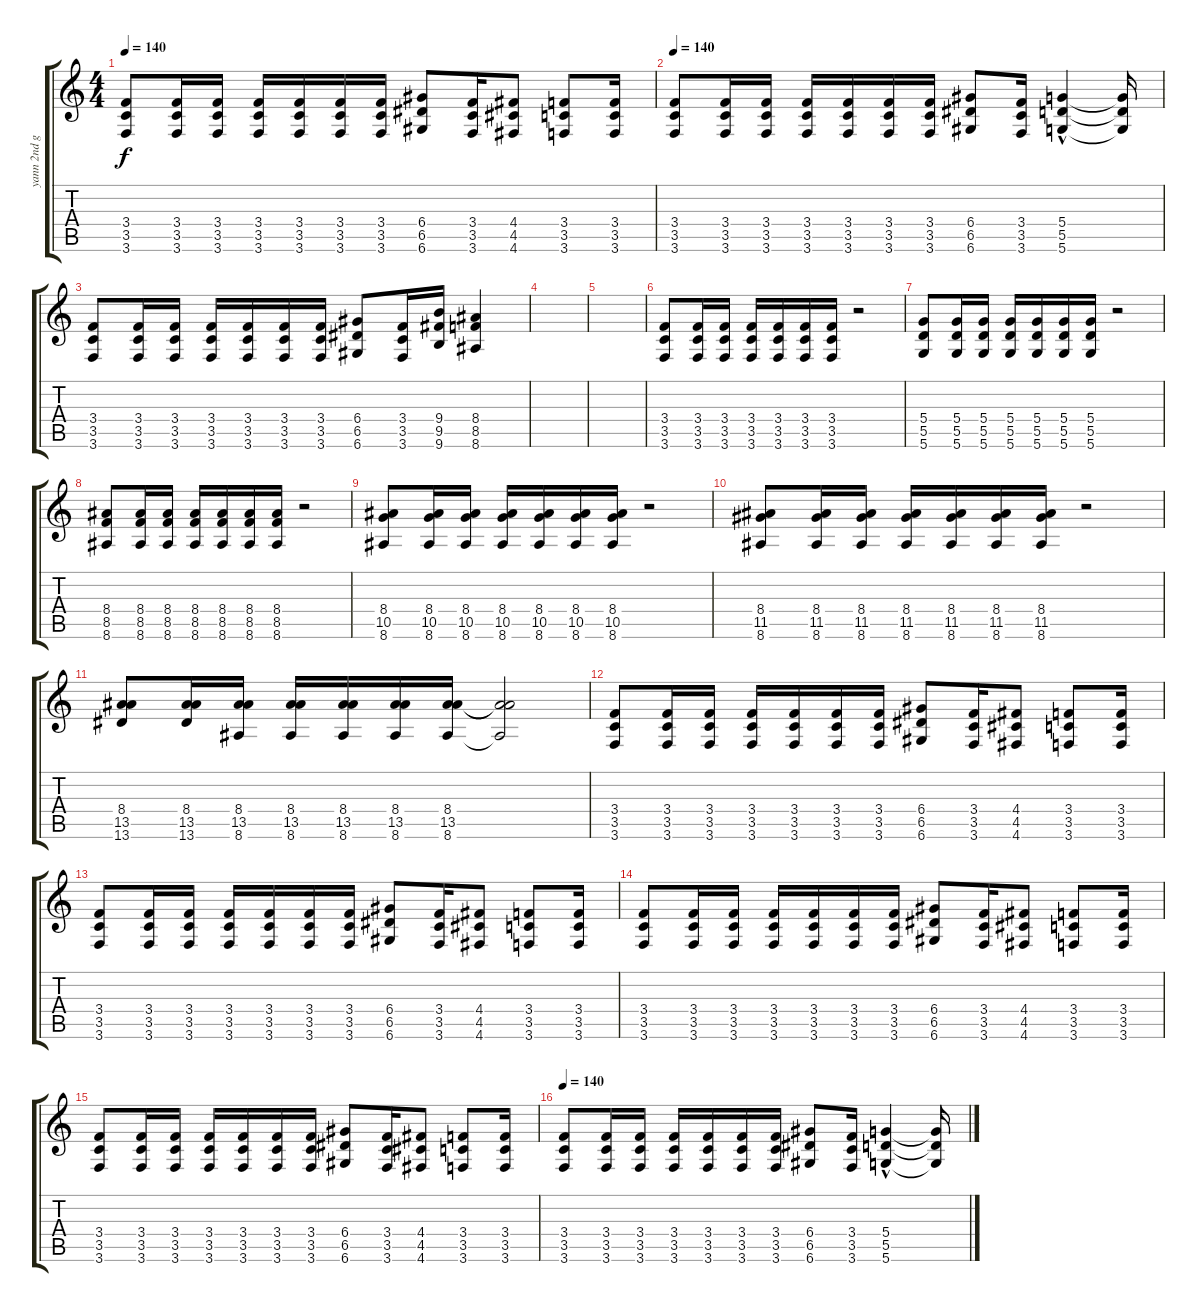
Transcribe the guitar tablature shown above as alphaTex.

\track ("yann 2nd guitar" "yann 2nd g") {instrument distortionguitar}
\staff {score tabs}
\tuning (E4 B3 G3 D3 A2 D2) {hide}
\ts (4 4)
\tempo 140
\clef g2
\ks c
(3.4 3.5 3.6).8{dy f} (3.4 3.5 3.6).16 (3.4 3.5 3.6).16 (3.4 3.5 3.6).16 (3.4 3.5 3.6).16 (3.4 3.5 3.6).16 (3.4 3.5 3.6).16 (6.4 6.5 6.6).8 (3.4 3.5 3.6).16 (4.4 4.5 4.6).8 (3.4 3.5 3.6).8 (3.4 3.5 3.6).16 |
\tempo 140
(3.4 3.5 3.6).8{instrument distortionguitar} (3.4 3.5 3.6).16 (3.4 3.5 3.6).16 (3.4 3.5 3.6).16 (3.4 3.5 3.6).16 (3.4 3.5 3.6).16 (3.4 3.5 3.6).16 (6.4 6.5 6.6).8 (3.4 3.5 3.6).16 (5.4 5.5 5.6{hac}).4 (5.4{t} 5.5{t} 5.6{t}).16 |
(3.4 3.5 3.6).8 (3.4 3.5 3.6).16 (3.4 3.5 3.6).16 (3.4 3.5 3.6).16 (3.4 3.5 3.6).16 (3.4 3.5 3.6).16 (3.4 3.5 3.6).16 (6.4 6.5 6.6).8 (3.4 3.5 3.6).16 (9.4 9.5 9.6).16 (8.4 8.5 8.6).4 |
|
|
(3.4 3.5 3.6).8 (3.4 3.5 3.6).16 (3.4 3.5 3.6).16 (3.4 3.5 3.6).16 (3.4 3.5 3.6).16 (3.4 3.5 3.6).16 (3.4 3.5 3.6).16 r.2 |
(5.4 5.5 5.6).8 (5.4 5.5 5.6).16 (5.4 5.5 5.6).16 (5.4 5.5 5.6).16 (5.4 5.5 5.6).16 (5.4 5.5 5.6).16 (5.4 5.5 5.6).16 r.2 |
(8.4 8.5 8.6).8 (8.4 8.5 8.6).16 (8.4 8.5 8.6).16 (8.4 8.5 8.6).16 (8.4 8.5 8.6).16 (8.4 8.5 8.6).16 (8.4 8.5 8.6).16 r.2 |
(8.4 10.5 8.6).8 (8.4 10.5 8.6).16 (8.4 10.5 8.6).16 (8.4 10.5 8.6).16 (8.4 10.5 8.6).16 (8.4 10.5 8.6).16 (8.4 10.5 8.6).16 r.2 |
(8.4 11.5 8.6).8 (8.4 11.5 8.6).16 (8.4 11.5 8.6).16 (8.4 11.5 8.6).16 (8.4 11.5 8.6).16 (8.4 11.5 8.6).16 (8.4 11.5 8.6).16 r.2 |
(8.4 13.5 13.6).8 (8.4 13.5 13.6).16 (8.4 13.5 8.6).16 (8.4 13.5 8.6).16 (8.4 13.5 8.6).16 (8.4 13.5 8.6).16 (8.4 13.5 8.6).16 (8.4{t} 13.5{t} 8.6{t}).2 |
(3.4 3.5 3.6).8 (3.4 3.5 3.6).16 (3.4 3.5 3.6).16 (3.4 3.5 3.6).16 (3.4 3.5 3.6).16 (3.4 3.5 3.6).16 (3.4 3.5 3.6).16 (6.4 6.5 6.6).8 (3.4 3.5 3.6).16 (4.4 4.5 4.6).8 (3.4 3.5 3.6).8 (3.4 3.5 3.6).16 |
(3.4 3.5 3.6).8 (3.4 3.5 3.6).16 (3.4 3.5 3.6).16 (3.4 3.5 3.6).16 (3.4 3.5 3.6).16 (3.4 3.5 3.6).16 (3.4 3.5 3.6).16 (6.4 6.5 6.6).8 (3.4 3.5 3.6).16 (4.4 4.5 4.6).8 (3.4 3.5 3.6).8 (3.4 3.5 3.6).16 |
(3.4 3.5 3.6).8 (3.4 3.5 3.6).16 (3.4 3.5 3.6).16 (3.4 3.5 3.6).16 (3.4 3.5 3.6).16 (3.4 3.5 3.6).16 (3.4 3.5 3.6).16 (6.4 6.5 6.6).8 (3.4 3.5 3.6).16 (4.4 4.5 4.6).8 (3.4 3.5 3.6).8 (3.4 3.5 3.6).16 |
(3.4 3.5 3.6).8 (3.4 3.5 3.6).16 (3.4 3.5 3.6).16 (3.4 3.5 3.6).16 (3.4 3.5 3.6).16 (3.4 3.5 3.6).16 (3.4 3.5 3.6).16 (6.4 6.5 6.6).8 (3.4 3.5 3.6).16 (4.4 4.5 4.6).8 (3.4 3.5 3.6).8 (3.4 3.5 3.6).16 |
\tempo 140
(3.4 3.5 3.6).8{instrument distortionguitar} (3.4 3.5 3.6).16 (3.4 3.5 3.6).16 (3.4 3.5 3.6).16 (3.4 3.5 3.6).16 (3.4 3.5 3.6).16 (3.4 3.5 3.6).16 (6.4 6.5 6.6).8 (3.4 3.5 3.6).16 (5.4 5.5 5.6{hac}).4 (5.4{t} 5.5{t} 5.6{t}).16
